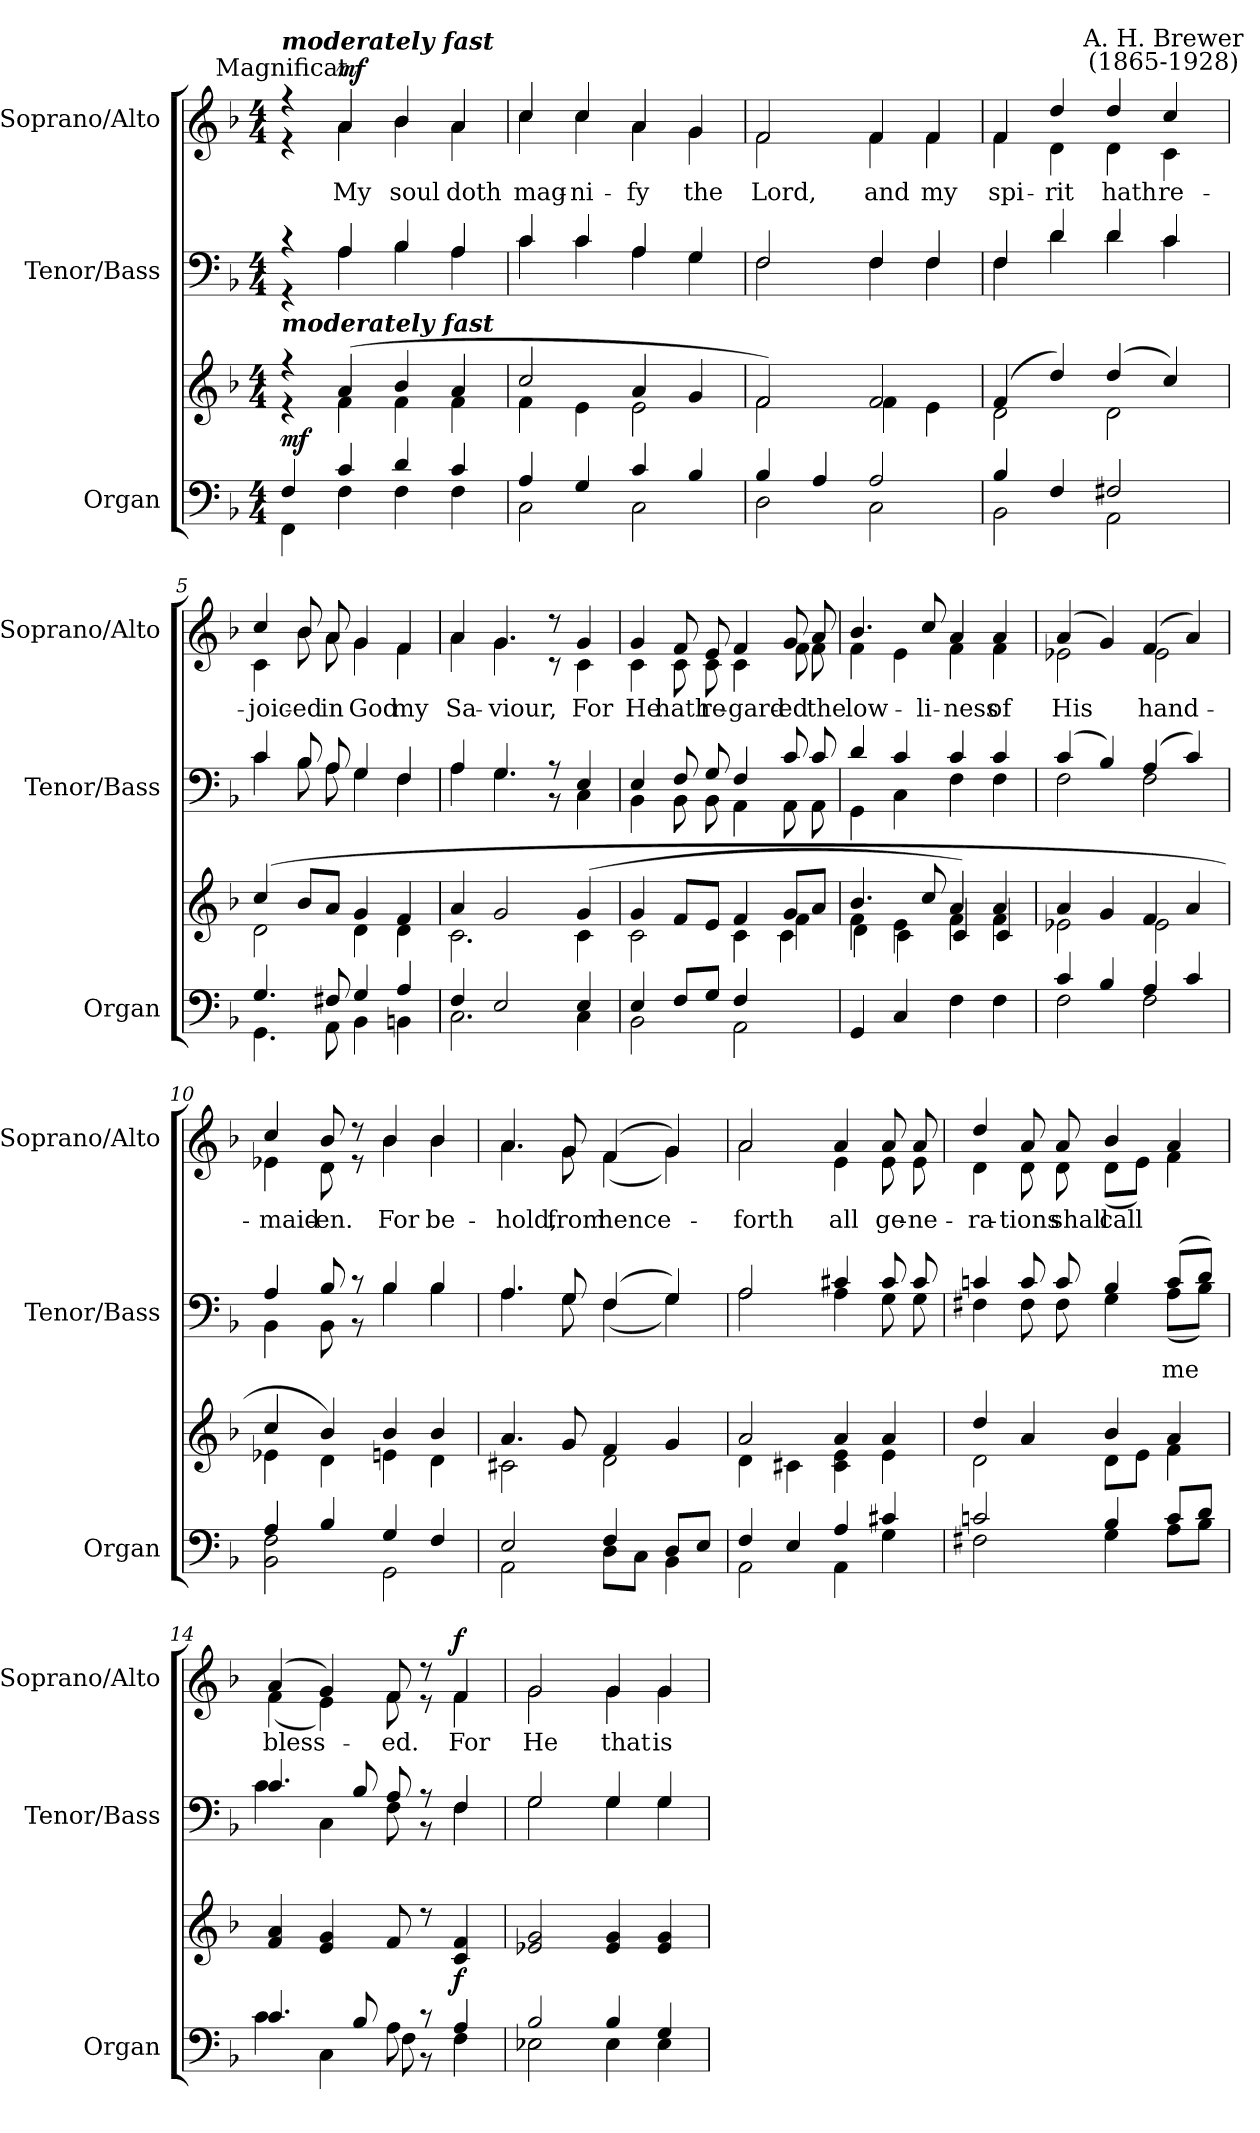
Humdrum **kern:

**kern	**kern	**dynam	**kern	**text	**kern	**text	**dynam
*part3	*part3	*part3	*part2	*part2	*part1	*part1	*part1
*staff4	*staff3	*staff3/4	*staff2	*staff2	*staff1	*staff1	*staff1
*I"Organ	*	*	*I"Tenor/Bass	*	*I"Soprano/Alto	*	*
*I'Organ	*	*	*I'Tenor/Bass	*	*I'Soprano/Alto	*	*
*clefF4	*clefG2	*	*clefF4	*	*clefG2	*	*
*k[b-]	*k[b-]	*	*k[b-]	*	*k[b-]	*	*
*F:	*F:	*	*F:	*	*F:	*	*
*M4/4	*M4/4	*	*M4/4	*	*M4/4	*	*
=1	=1	=1	=1	=1	=1	=1	=1
*^	*^	*	*^	*	*^	*	*
!	!	!	!	!	!	!	!	!LO:TX:a:cj:t=Magnificat	!	!	!
!	!	!	!	!	!	!	!	!LO:TX:a:Bi:t=moderately fast	!	!	!
!	!	!LO:TX:a:Bi:t=moderately fast	!	!	!	!	!	!	!	!	!
!	!	!	!	!LO:DY:b	!	!	!	!	!	!	!
4F/	4FF	4r	4r	mf	4r	4r	.	4r	4r	.	.
!	!	!	!	!	!	!	!	!	!	!LO:LY:b	!LO:DY:b
4c	4F	(>4a/	4f	.	4A/	4A\	.	4a/	4a\	My	mf
!	!	!	!	!	!	!	!	!	!	!LO:LY:b	!
4d	4F	4b-/	4f	.	4B-/	4B-\	.	4b-/	4b-\	soul	.
!	!	!	!	!	!	!	!	!	!	!LO:LY:b	!
4c	4F	4a/	4f	.	4A/	4A\	.	4a/	4a\	doth	.
=2	=2	=2	=2	=2	=2	=2	=2	=2	=2	=2	=2
!	!	!	!	!	!	!	!	!	!	!LO:LY:b	!
4A/	2C\	2cc/	4f\	.	4c/	4c\	.	4cc/	4cc\	mag-	.
!	!	!	!	!	!	!	!	!	!	!LO:LY:b	!
4G/	.	.	4e\	.	4c/	4c\	.	4cc/	4cc\	-ni-	.
!	!	!	!	!	!	!	!	!	!	!LO:LY:b	!
4c/	2C\	4a/	2e\	.	4A/	4A\	.	4a/	4a\	-fy	.
!	!	!	!	!	!	!	!	!	!	!LO:LY:b	!
4B-/	.	4g/	.	.	4G/	4G\	.	4g/	4g\	the	.
=3	=3	=3	=3	=3	=3	=3	=3	=3	=3	=3	=3
!	!	!	!	!	!	!	!	!	!	!LO:LY:b	!
4B-/	2D	2f/)	2f	.	2F/	2F\	.	2f/	2f\	Lord,	.
4A/	.	.	.	.	.	.	.	.	.	.	.
!	!	!	!	!	!	!	!	!	!	!LO:LY:b	!
2A	2C\	2f/	4f\	.	4F/	4F\	.	4f/	4f\	and	.
!	!	!	!	!	!	!	!	!	!	!LO:LY:b	!
.	.	.	4e\	.	4F/	4F\	.	4f/	4f\	my	.
=4	=4	=4	=4	=4	=4	=4	=4	=4	=4	=4	=4
!	!	!	!	!	!	!	!	!	!	!LO:LY:b	!
4B-/	2BB-\	(4f/	2d\	.	4F/	4F\	.	4f/	4f\	spi-	.
!	!	!	!	!	!	!	!	!	!	!LO:LY:b	!
4F/	.	4dd/)	.	.	4d/	4d\	.	4dd/	4d\	-rit	.
!	!	!	!	!	!	!	!	!	!	!LO:LY:b	!
2F#X/	2AA	(>4dd/	2d\	.	4d/	4d\	.	4dd/	4d\	hath	.
!	!	!	!	!	!	!	!	!LO:TX:a:cj:t=A. H. Brewer\n(1865-1928)	!	!	!
!	!	!	!	!	!	!	!	!	!	!LO:LY:b	!
.	.	4cc/)	.	.	4c/	4c\	.	4cc/	4c\	re-	.
=5	=5	=5	=5	=5	=5	=5	=5	=5	=5	=5	=5
!	!	!	!	!	!	!	!	!	!	!LO:LY:b	!
4.G/	4.GG	(>4cc/	2d\	.	4c/	4c\	.	4cc/	4c\	-joic-	.
!	!	!	!	!	!	!	!	!	!	!LO:LY:b	!
.	.	8b-/L	.	.	8B-/	8B-\	.	8b-/	8b-\	-ed	.
!	!	!	!	!	!	!	!	!	!	!LO:LY:b	!
8F#X/	8AA	8a/J	.	.	8A/	8A\	.	8a/	8a\	in	.
!	!	!	!	!	!	!	!	!	!	!LO:LY:b	!
4G	4BB-\	4g/	4d	.	4G/	4G\	.	4g/	4g\	God	.
!	!	!	!	!	!	!	!	!	!	!LO:LY:b	!
4A	4BBn\	4f/	4d	.	4F/	4F\	.	4f/	4f\	my	.
!!LO:LB:g=z	!!
=6	=6	=6	=6	=6	=6	=6	=6	=6	=6	=6	=6
!	!	!	!	!	!	!	!	!	!	!LO:LY:b	!
4F/	2.C\	4a/	2.c\	.	4A/	4A\	.	4a/	4a\	Sa-	.
!	!	!	!	!	!	!	!	!	!	!LO:LY:b	!
2E/	.	2g/	.	.	4.G/	4.G\	.	4.g/	4.g\	-viour,	.
.	.	.	.	.	8r	8r	.	8r	8r	.	.
!	!	!	!	!	!	!	!	!	!	!LO:LY:b	!
4E/	4C	(>4g/	4c	.	4E/	4C\	.	4g/	4c\	For	.
=7	=7	=7	=7	=7	=7	=7	=7	=7	=7	=7	=7
*	*	*	*^	*	*	*	*	*	*	*	*
!	!	!	!	!	!	!	!	!	!	!	!LO:LY:b	!
4E/	2BB-\	4g/	2c\	2.ryy	.	4E/	4BB-\	.	4g/	4c\	He	.
!	!	!	!	!	!	!	!	!	!	!	!LO:LY:b	!
8F/L	.	8f/L	.	.	.	8F/	8BB-\	.	8f/	8c\	hath	.
!	!	!	!	!	!	!	!	!	!	!	!LO:LY:b	!
8G/J	.	8e/J	.	.	.	8G/	8BB-\	.	8e/	8c\	re-	.
!	!	!	!	!	!	!	!	!	!	!	!LO:LY:b	!
4F/	2AA\	4f/	4c	.	.	4F/	4AA\	.	4f/	4c\	-gard-	.
!	!	!	!	!	!	!	!	!	!	!	!LO:LY:b	!
4ryy	.	8g/L	4f\	4c\	.	8c/	8AA\	.	8g/	8f\	-ed	.
!	!	!	!	!	!	!	!	!	!	!	!LO:LY:b	!
.	.	8a/J	.	.	.	8c/	8AA\	.	8a/	8f\	the	.
*v	*v	*	*	*	*	*	*	*	*	*	*	*
=8	=8	=8	=8	=8	=8	=8	=8	=8	=8	=8	=8
!	!	!	!	!	!	!	!	!	!	!LO:LY:b	!
4GG	4.b-/	4f\	4d\	.	4d/	4GG\	.	4.b-/	4f\	low-	.
4C	.	4e\	4c\	.	4c/	4C\	.	.	4e\	.	.
!	!	!	!	!	!	!	!	!	!	!LO:LY:b	!
.	8cc/	.	.	.	.	.	.	8cc/	.	-li-	.
!	!	!	!	!	!	!	!	!	!	!LO:LY:b	!
4F	4a/)	4f	4c	.	4c/	4F\	.	4a/	4f\	-ness	.
!	!	!	!	!	!	!	!	!	!	!LO:LY:b	!
4F	4a/	4f	4c	.	4c/	4F\	.	4a/	4f\	of	.
=9	=9	=9	=9	=9	=9	=9	=9	=9	=9	=9	=9
*^	*	*	*	*	*	*	*	*	*	*	*
!	!	!	!	!	!	!	!	!	!	!	!LO:LY:b	!
*	*	*	*v	*v	*	*	*	*	*	*	*	*
4c/	2F	4a/	2e-X\	.	(>4c/	2F\	.	(>4a/	2e-X\	His	.
4B-/	.	4g/	.	.	4B-/)	.	.	4g/)	.	.	.
!	!	!	!	!	!	!	!	!	!	!LO:LY:b	!
4A/	2F	4f/	2e-\	.	(>4A/	2F\	.	(>4f/	2e-\	hand-	.
4c/	.	4a/	.	.	4c/)	.	.	4a/)	.	.	.
=10	=10	=10	=10	=10	=10	=10	=10	=10	=10	=10	=10
!	!	!	!	!	!	!	!	!	!	!LO:LY:b	!
4A/	2BB- 2F	4cc/	4e-X	.	4A/	4BB-\	.	4cc/	4e-X\	maid-	.
!	!	!	!	!	!	!	!	!	!	!LO:LY:b	!
4B-/	.	4b-/)	4d	.	8B-/	8BB-\	.	8b-/	8d\	-en.	.
.	.	.	.	.	8r	8r	.	8r	8r	.	.
!	!	!	!	!	!	!	!	!	!	!LO:LY:b	!
4G/	2GG\	4b-/	4en	.	4B-/	4B-\	.	4b-/	4b-\	For	.
!	!	!	!	!	!	!	!	!	!	!LO:LY:b	!
4F/	.	4b-/	4d	.	4B-/	4B-\	.	4b-/	4b-\	be-	.
!!LO:LB:g=z	!!
=11	=11	=11	=11	=11	=11	=11	=11	=11	=11	=11	=11
!	!	!	!	!	!	!	!	!	!	!LO:LY:b	!
2E/	2AA	4.a/	2c#X\	.	4.A/	4.A\	.	4.a/	4.a\	-hold,	.
!	!	!	!	!	!	!	!	!	!	!LO:LY:b	!
.	.	8g/	.	.	8G/	8G\	.	8g/	8g\	from	.
!	!	!	!	!	!	!	!	!	!	!LO:LY:b	!
4F/	8D\L	4f/	2d\	.	(>4F/	(<4F\	.	(>4f/	(<4f\	hence-	.
.	8C\J	.	.	.	.	.	.	.	.	.	.
8D/L	4BB-\	4g/	.	.	4G/)	4G\)	.	4g/)	4g\)	.	.
8E/J	.	.	.	.	.	.	.	.	.	.	.
=12	=12	=12	=12	=12	=12	=12	=12	=12	=12	=12	=12
!	!	!	!	!	!	!	!	!	!	!LO:LY:b	!
4F/	2AA\	2a/	4d\	.	2A/	2A\	.	2a/	2a\	forth	.
4E/	.	.	4c#X\	.	.	.	.	.	.	.	.
!	!	!	!	!	!	!	!	!	!	!LO:LY:b	!
4A	4AA\	4a/	4c# 4e	.	4c#X/	4A\	.	4a/	4e\	all	.
!	!	!	!	!	!	!	!	!	!	!LO:LY:b	!
4c#X	4G	4a/	4e	.	8c#/	8G\	.	8a/	8e\	ge-	.
!	!	!	!	!	!	!	!	!	!	!LO:LY:b	!
.	.	.	.	.	8c#/	8G\	.	8a/	8e\	-ne-	.
=13	=13	=13	=13	=13	=13	=13	=13	=13	=13	=13	=13
!	!	!	!	!	!	!	!	!	!	!LO:LY:b	!
2cn	2F#X	4dd/	2d\	.	4cn/	4F#X\	.	4dd/	4d\	-ra-	.
!	!	!	!	!	!	!	!	!	!	!LO:LY:b	!
.	.	4a/	.	.	8c/	8F#\	.	8a/	8d\	-tions	.
!	!	!	!	!	!	!	!	!	!	!LO:LY:b	!
.	.	.	.	.	8c/	8F#\	.	8a/	8d\	shall	.
!	!	!	!	!	!	!	!	!	!	!LO:LY:b	!
!	!	!	!	!	!	!	!	!	!	!LO:LY:b	!
4B-	4G	4b-/	8d\L	.	4B-/	4G\	.	4b-/	(<8dL	call	.
.	.	.	8e\J	.	.	.	.	.	8eJ)	.	.
!	!	!	!	!	!	!	!LO:LY:a	!	!	!	!
8cL	8AL	4a/	4f	.	(>8c/L	(<8A\L	me	4a/	4f\	.	.
8dJ	8B-J	.	.	.	8d/J)	8B-\J)	.	.	.	.	.
=14	=14	=14	=14	=14	=14	=14	=14	=14	=14	=14	=14
!	!	!	!	!	!	!	!	!	!	!LO:LY:b	!
4.c/	4c	4f/ 4a/	1ryy	.	4.c/	4c\	.	(>4a/	(<4f\	bless-	.
.	4C\	4e/ 4g/	.	.	.	4C\	.	4g/)	4e\)	.	.
8B-/	.	.	.	.	8B-/	.	.	.	.	.	.
!	!	!	!	!	!	!	!	!	!	!LO:LY:b	!
8A\	8F	8f/	.	.	8A/	8F\	.	8f/	8f\	ed.	.
8r	8r	8r	.	.	8r	8r	.	8r	8r	.	.
!	!	!	!	!LO:DY:b	!	!	!	!	!	!LO:LY:b	!LO:DY:b
4A	4F	4c/ 4f/	.	f	4F/	4F\	.	4f/	4f\	For	f
=15	=15	=15	=15	=15	=15	=15	=15	=15	=15	=15	=15
!	!	!	!	!	!	!	!	!	!	!LO:LY:b	!
2B-	2E-X	2e-X/ 2g/	1ryy	.	2G/	2G\	.	2g/	2g\	He	.
!	!	!	!	!	!	!	!	!	!	!LO:LY:b	!
4B-	4E-	4e-/ 4g/	.	.	4G/	4G\	.	4g/	4g\	that	.
!	!	!	!	!	!	!	!	!	!	!LO:LY:b	!
4G	4E-	4e-/ 4g/	.	.	4G/	4G\	.	4g/	4g\	is	.
*v	*v	*	*	*	*v	*v	*	*v	*v	*	*
*	*v	*v	*	*	*	*	*	*
=	=	=	=	=	=	=	=
*-	*-	*-	*-	*-	*-	*-	*-
